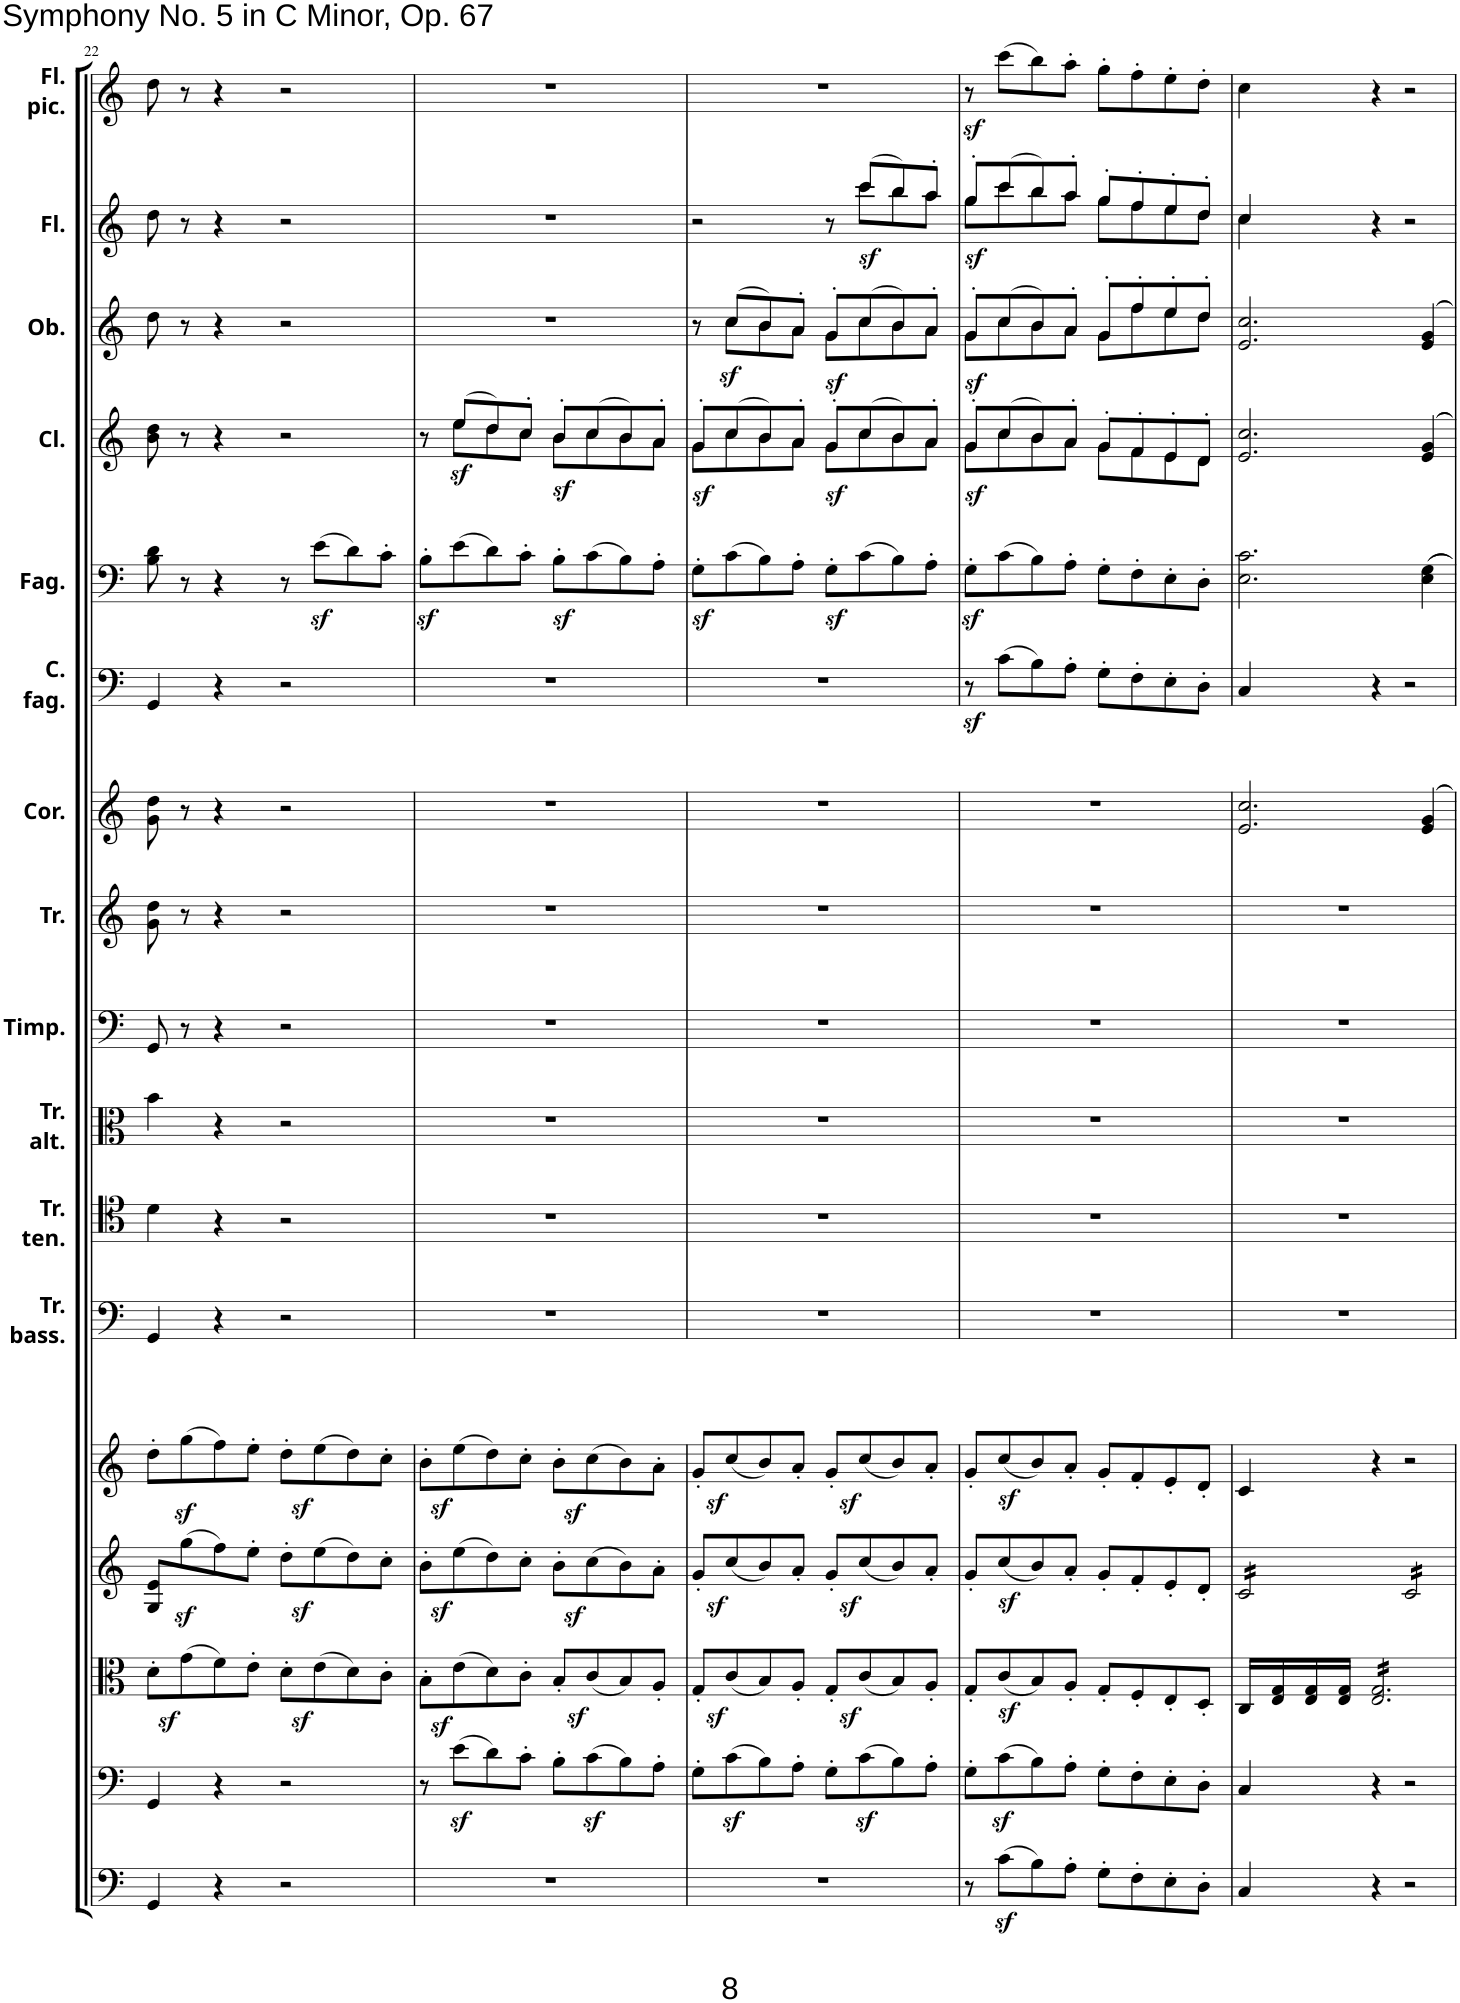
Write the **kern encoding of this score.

**kern	**kern	**kern	**kern	**kern	**kern	**kern	**kern	**kern	**kern	**kern	**kern	**dynam	**kern	**kern	**dynam	**kern	**dynam	**kern	**dynam	**kern	**dynam
*part17	*part16	*part15	*part14	*part13	*part12	*part11	*part10	*part9	*part8	*part7	*part6	*part6	*part5	*part4	*part4	*part3	*part3	*part2	*part2	*part1	*part1
*staff17	*staff16	*staff15	*staff14	*staff13	*staff12	*staff11	*staff10	*staff9	*staff8	*staff7	*staff6	*staff6	*staff5	*staff4	*staff4	*staff3	*staff3	*staff2	*staff2	*staff1	*staff1
*I"Basso.	*I"Violoncello.	*I"Viola.	*I"Violino II.	*I"Violino I.	*I"Trombone Basso.	*I"Trombone Tenore.	*I"Trombone Alto.	*I"Timpani in C.G.	*I"Trombe in C.	*I"Corni in C.	*I"Contrafagotto.	*	*I"Fagotti.	*I"Clarinetti in C.	*	*I"Oboi.	*	*I"Flauti.	*	*I"Flauto piccolo.	*
*	*	*	*	*	*I'Tr. bass.	*I'Tr. ten.	*I'Tr. alt.	*I'Timp.	*I'Tr.	*I'Cor.	*I'C. fag.	*	*I'Fag.	*I'Cl.	*	*I'Ob.	*	*I'Fl.	*	*I'Fl. pic.	*
!!LO:PB:g=z
*clefF4	*clefF4	*clefC3	*clefG2	*clefG2	*clefF4	*clefC4	*clefC3	*clefF4	*clefG2	*clefG2	*clefF4	*	*clefF4	*clefG2	*	*clefG2	*	*clefG2	*	*clefG2	*
*Trd7c12	*	*	*	*	*	*	*	*	*	*Trd7c12	*Trd7c12	*	*	*Trd1c2	*	*	*	*	*	*Trd-7c-12	*
*k[]	*k[]	*k[]	*k[]	*k[]	*k[]	*k[]	*k[]	*k[]	*k[]	*k[]	*k[]	*	*k[]	*k[]	*	*k[]	*	*k[]	*	*k[]	*
*M4/4	*M4/4	*M4/4	*M4/4	*M4/4	*M4/4	*M4/4	*M4/4	*M4/4	*M4/4	*M4/4	*M4/4	*	*M4/4	*M4/4	*	*M4/4	*	*M4/4	*	*M4/4	*
*met(c)	*met(c)	*met(c)	*met(c)	*met(c)	*met(c)	*met(c)	*met(c)	*met(c)	*met(c)	*met(c)	*met(c)	*	*met(c)	*met(c)	*	*met(c)	*	*met(c)	*	*met(c)	*
=22	=22	=22	=22	=22	=22	=22	=22	=22	=22	=22	=22	=22	=22	=22	=22	=22	=22	=22	=22	=22	=22
4GG/	4GG/	8dz<'\L	8G/ 8e/L	8dd'\L	4GG/	4d\	4b\	8GG/	8g\ 8dd\	8g\ 8dd\	4GG/	.	8B\ 8d\	8b\ 8dd\	.	8dd\	.	8dd\	.	8dd\	.
.	.	(8g\	(8ggz<\	(8ggz<\	.	.	.	8r	8r	8r	.	.	8r	8r	.	8r	.	8r	.	8r	.
4r	4r	8f\)	8ff\)	8ff\)	4r	4r	4r	4r	4r	4r	4r	.	4r	4r	.	4r	.	4r	.	4r	.
.	.	8e'\J	8ee'\J	8ee'\J	.	.	.	.	.	.	.	.	.	.	.	.	.	.	.	.	.
2r	2r	8dz<'\L	8ddz<'\L	8ddz<'\L	2r	2r	2r	2r	2r	2r	2r	.	8r	2r	.	2r	.	2r	.	2r	.
.	.	(8e\	(8ee\	(8ee\	.	.	.	.	.	.	.	.	(8ez<\L	.	.	.	.	.	.	.	.
.	.	8d\)	8dd\)	8dd\)	.	.	.	.	.	.	.	.	8d\)	.	.	.	.	.	.	.	.
.	.	8c'\J	8cc'\J	8cc'\J	.	.	.	.	.	.	.	.	8c'\J	.	.	.	.	.	.	.	.
=23	=23	=23	=23	=23	=23	=23	=23	=23	=23	=23	=23	=23	=23	=23	=23	=23	=23	=23	=23	=23	=23
*	*	*	*	*	*	*	*	*	*	*	*	*	*	*^	*	*	*	*	*	*	*
1r	8r	8Bz<'\L	8bz<'\L	8bz<'\L	1r	1r	1r	1r	1r	1r	1r	.	8Bz<'\L	8r	8ryy	.	1r	.	1r	.	1r	.
!	!	!	!	!	!	!	!	!	!	!	!	!	!	!	!	!LO:DY:b	!	!	!	!	!	!
.	(8ez<\L	(8e\	(8ee\	(8ee\	.	.	.	.	.	.	.	.	(8e\	(8ee/L	8ee\L	sf	.	.	.	.	.	.
.	8d\)	8d\)	8dd\)	8dd\)	.	.	.	.	.	.	.	.	8d\)	8dd/)	8dd\	.	.	.	.	.	.	.
.	8c'\J	8c'\J	8cc'\J	8cc'\J	.	.	.	.	.	.	.	.	8c'\J	8cc'/J	8cc'\J	.	.	.	.	.	.	.
!	!	!	!	!	!	!	!	!	!	!	!	!	!	!	!	!LO:DY:b	!	!	!	!	!	!
.	8B'\L	8Bz<'/L	8bz<'\L	8bz<'\L	.	.	.	.	.	.	.	.	8Bz<'\L	8b'/L	8b'\L	sf	.	.	.	.	.	.
.	(8cz<\	(8c/	(8cc\	(8cc\	.	.	.	.	.	.	.	.	(8c\	(8cc/	8cc'\	.	.	.	.	.	.	.
.	8B\)	8B/)	8b\)	8b\)	.	.	.	.	.	.	.	.	8B\)	8b/)	8b'\	.	.	.	.	.	.	.
.	8A'\J	8A'/J	8a'\J	8a'\J	.	.	.	.	.	.	.	.	8A'\J	8a'/J	8a'\J	.	.	.	.	.	.	.
=24	=24	=24	=24	=24	=24	=24	=24	=24	=24	=24	=24	=24	=24	=24	=24	=24	=24	=24	=24	=24	=24	=24
*	*	*	*	*	*	*	*	*	*	*	*	*	*	*	*	*	*^	*	*^	*	*	*
!	!	!	!	!	!	!	!	!	!	!	!	!	!	!	!	!LO:DY:b	!	!	!	!	!	!	!	!
1r	8G'\L	8Gz<'/L	8gz<'/L	8gz<'/L	1r	1r	1r	1r	1r	1r	1r	.	8Gz<'\L	8g'/L	8g'\L	sf	8r	8ryy	.	2r	8ryy	.	1r	.
!	!	!	!	!	!	!	!	!	!	!	!	!	!	!	!	!	!	!	!LO:DY:b	!	!	!	!	!
*	*	*	*	*	*	*	*	*	*	*	*	*	*	*	*	*	*	*	*	*v	*v	*	*	*
.	(8cz<\	(8c/	(8cc/	(8cc/	.	.	.	.	.	.	.	.	(8c\	(8cc/	8cc'\	.	(8cc/L	8cc'\L	sf	.	.	.	.
.	8B\)	8B/)	8b/)	8b/)	.	.	.	.	.	.	.	.	8B\)	8b/)	8b'\	.	8b/)	8b'\	.	.	.	.	.
.	8A'\J	8A'/J	8a'/J	8a'/J	.	.	.	.	.	.	.	.	8A'\J	8a'/J	8a'\J	.	8a'/J	8a'\J	.	.	.	.	.
!	!	!	!	!	!	!	!	!	!	!	!	!	!	!	!	!LO:DY:b	!	!	!LO:DY:b	!	!	!	!
.	8G'\L	8Gz<'/L	8gz<'/L	8gz<'/L	.	.	.	.	.	.	.	.	8Gz<'\L	8g'/L	8g'\L	sf	8g'/L	8g'\L	sf	8r	.	.	.
*	*	*	*	*	*	*	*	*	*	*	*	*	*	*	*	*	*	*	*	*^	*	*	*
!	!	!	!	!	!	!	!	!	!	!	!	!	!	!	!	!	!	!	!	!	!	!LO:DY:b	!	!
.	(8cz<\	(8c/	(8cc/	(8cc/	.	.	.	.	.	.	.	.	(8c\	(8cc/	8cc'\	.	(8cc/	8cc'\	.	(8ccc/L	8ccc'\L	sf	.	.
.	8B\)	8B/)	8b/)	8b/)	.	.	.	.	.	.	.	.	8B\)	8b/)	8b'\	.	8b/)	8b'\	.	8bb/)	8bb'\	.	.	.
.	8A'\J	8A'/J	8a'/J	8a'/J	.	.	.	.	.	.	.	.	8A'\J	8a'/J	8a'\J	.	8a'/J	8a'\J	.	8aa'/J	8aa'\J	.	.	.
=25	=25	=25	=25	=25	=25	=25	=25	=25	=25	=25	=25	=25	=25	=25	=25	=25	=25	=25	=25	=25	=25	=25	=25	=25
!	!	!	!	!	!	!	!	!	!	!	!	!LO:DY:b	!	!	!	!LO:DY:b	!	!	!LO:DY:b	!	!	!LO:DY:b	!	!LO:DY:b
8r	8G'\L	8G'/L	8g'/L	8g'/L	1r	1r	1r	1r	1r	1r	8r	sf	8Gz<'\L	8g'/L	8g'\L	sf	8g'/L	8g'\L	sf	8gg'/L	8gg'\L	sf	8r	sf
(8cz<\L	(8cz<\	(8cz</	(8ccz</	(8ccz</	.	.	.	.	.	.	(8c\L	.	(8c\	(8cc/	8cc'\	.	(8cc/	8cc'\	.	(8ccc/	8ccc'\	.	(8ccc\L	.
8B\)	8B\)	8B/)	8b/)	8b/)	.	.	.	.	.	.	8B\)	.	8B\)	8b/)	8b'\	.	8b/)	8b'\	.	8bb/)	8bb'\	.	8bb\)	.
8A'\J	8A'\J	8A'/J	8a'/J	8a'/J	.	.	.	.	.	.	8A'\J	.	8A'\J	8a'/J	8a'\J	.	8a'/J	8a'\J	.	8aa'/J	8aa'\J	.	8aa'\J	.
8G'\L	8G'\L	8G'/L	8g'/L	8g'/L	.	.	.	.	.	.	8G'\L	.	8G'\L	8g'/L	8g'\L	.	8g'/L	8g'\L	.	8gg'/L	8gg'\L	.	8gg'\L	.
8F'\	8F'\	8F'/	8f'/	8f'/	.	.	.	.	.	.	8F'\	.	8F'\	8f'/	8f'\	.	8ff'/	8ff'\	.	8ff'/	8ff'\	.	8ff'\	.
8E'\	8E'\	8E'/	8e'/	8e'/	.	.	.	.	.	.	8E'\	.	8E'\	8e'/	8e'\	.	8ee'/	8ee'\	.	8ee'/	8ee'\	.	8ee'\	.
8D'\J	8D'\J	8D'/J	8d'/J	8d'/J	.	.	.	.	.	.	8D'\J	.	8D'\J	8d'/J	8d'\J	.	8dd'/J	8dd'\J	.	8dd'/J	8dd'\J	.	8dd'\J	.
*	*	*	*	*	*	*	*	*	*	*	*	*	*	*v	*v	*	*	*	*	*	*	*	*	*
*	*	*	*	*	*	*	*	*	*	*	*	*	*	*	*	*v	*v	*	*	*	*	*	*
=26	=26	=26	=26	=26	=26	=26	=26	=26	=26	=26	=26	=26	=26	=26	=26	=26	=26	=26	=26	=26	=26	=26
*	*	*	*tremolo	*	*	*	*	*	*	*	*	*	*	*	*	*	*	*	*	*	*	*
4C/	4C/	16C/LL	16c/LL	4c/	1r	1r	1r	1r	1r	2.e/ 2.cc/	4C/	.	2.E\ 2.c\	2.e/ 2.cc/	.	2.e/ 2.cc/	.	4cc/	4cc\	.	4cc\	.
.	.	16E/ 16G/	16c/	.	.	.	.	.	.	.	.	.	.	.	.	.	.	.	.	.	.	.
.	.	16E/ 16G/	16c/	.	.	.	.	.	.	.	.	.	.	.	.	.	.	.	.	.	.	.
.	.	16E/ 16G/JJ	16c/	.	.	.	.	.	.	.	.	.	.	.	.	.	.	.	.	.	.	.
*	*	*tremolo	*	*	*	*	*	*	*	*	*	*	*	*	*	*	*	*	*	*	*	*
4r	4r	16E/ 16G/LL	16c/	4r	.	.	.	.	.	.	4r	.	.	.	.	.	.	4r	2.ryy	.	4r	.
.	.	16E/ 16G/	16c/	.	.	.	.	.	.	.	.	.	.	.	.	.	.	.	.	.	.	.
.	.	16E/ 16G/	16c/	.	.	.	.	.	.	.	.	.	.	.	.	.	.	.	.	.	.	.
.	.	16E/ 16G/	16c/JJ	.	.	.	.	.	.	.	.	.	.	.	.	.	.	.	.	.	.	.
2r	2r	16E/ 16G/	16c/LL	2r	.	.	.	.	.	.	2r	.	.	.	.	.	.	2r	.	.	2r	.
.	.	16E/ 16G/	16c/	.	.	.	.	.	.	.	.	.	.	.	.	.	.	.	.	.	.	.
.	.	16E/ 16G/	16c/	.	.	.	.	.	.	.	.	.	.	.	.	.	.	.	.	.	.	.
.	.	16E/ 16G/	16c/	.	.	.	.	.	.	.	.	.	.	.	.	.	.	.	.	.	.	.
.	.	16E/ 16G/	16c/	.	.	.	.	.	.	4e/ 4g/	.	.	4E\ 4G\	4e/ 4g/	.	4e/ 4g/	.	.	.	.	.	.
.	.	16E/ 16G/	16c/	.	.	.	.	.	.	.	.	.	.	.	.	.	.	.	.	.	.	.
.	.	16E/ 16G/	16c/	.	.	.	.	.	.	.	.	.	.	.	.	.	.	.	.	.	.	.
.	.	16E/ 16G/JJ	16c/JJ	.	.	.	.	.	.	.	.	.	.	.	.	.	.	.	.	.	.	.
*	*	*	*Xtremolo	*	*	*	*	*	*	*	*	*	*	*	*	*	*	*	*	*	*	*
*	*	*Xtremolo	*	*	*	*	*	*	*	*	*	*	*	*	*	*	*	*	*	*	*	*
*	*	*	*	*	*	*	*	*	*	*	*	*	*	*	*	*	*	*v	*v	*	*	*
=	=	=	=	=	=	=	=	=	=	=	=	=	=	=	=	=	=	=	=	=	=
*-	*-	*-	*-	*-	*-	*-	*-	*-	*-	*-	*-	*-	*-	*-	*-	*-	*-	*-	*-	*-	*-
